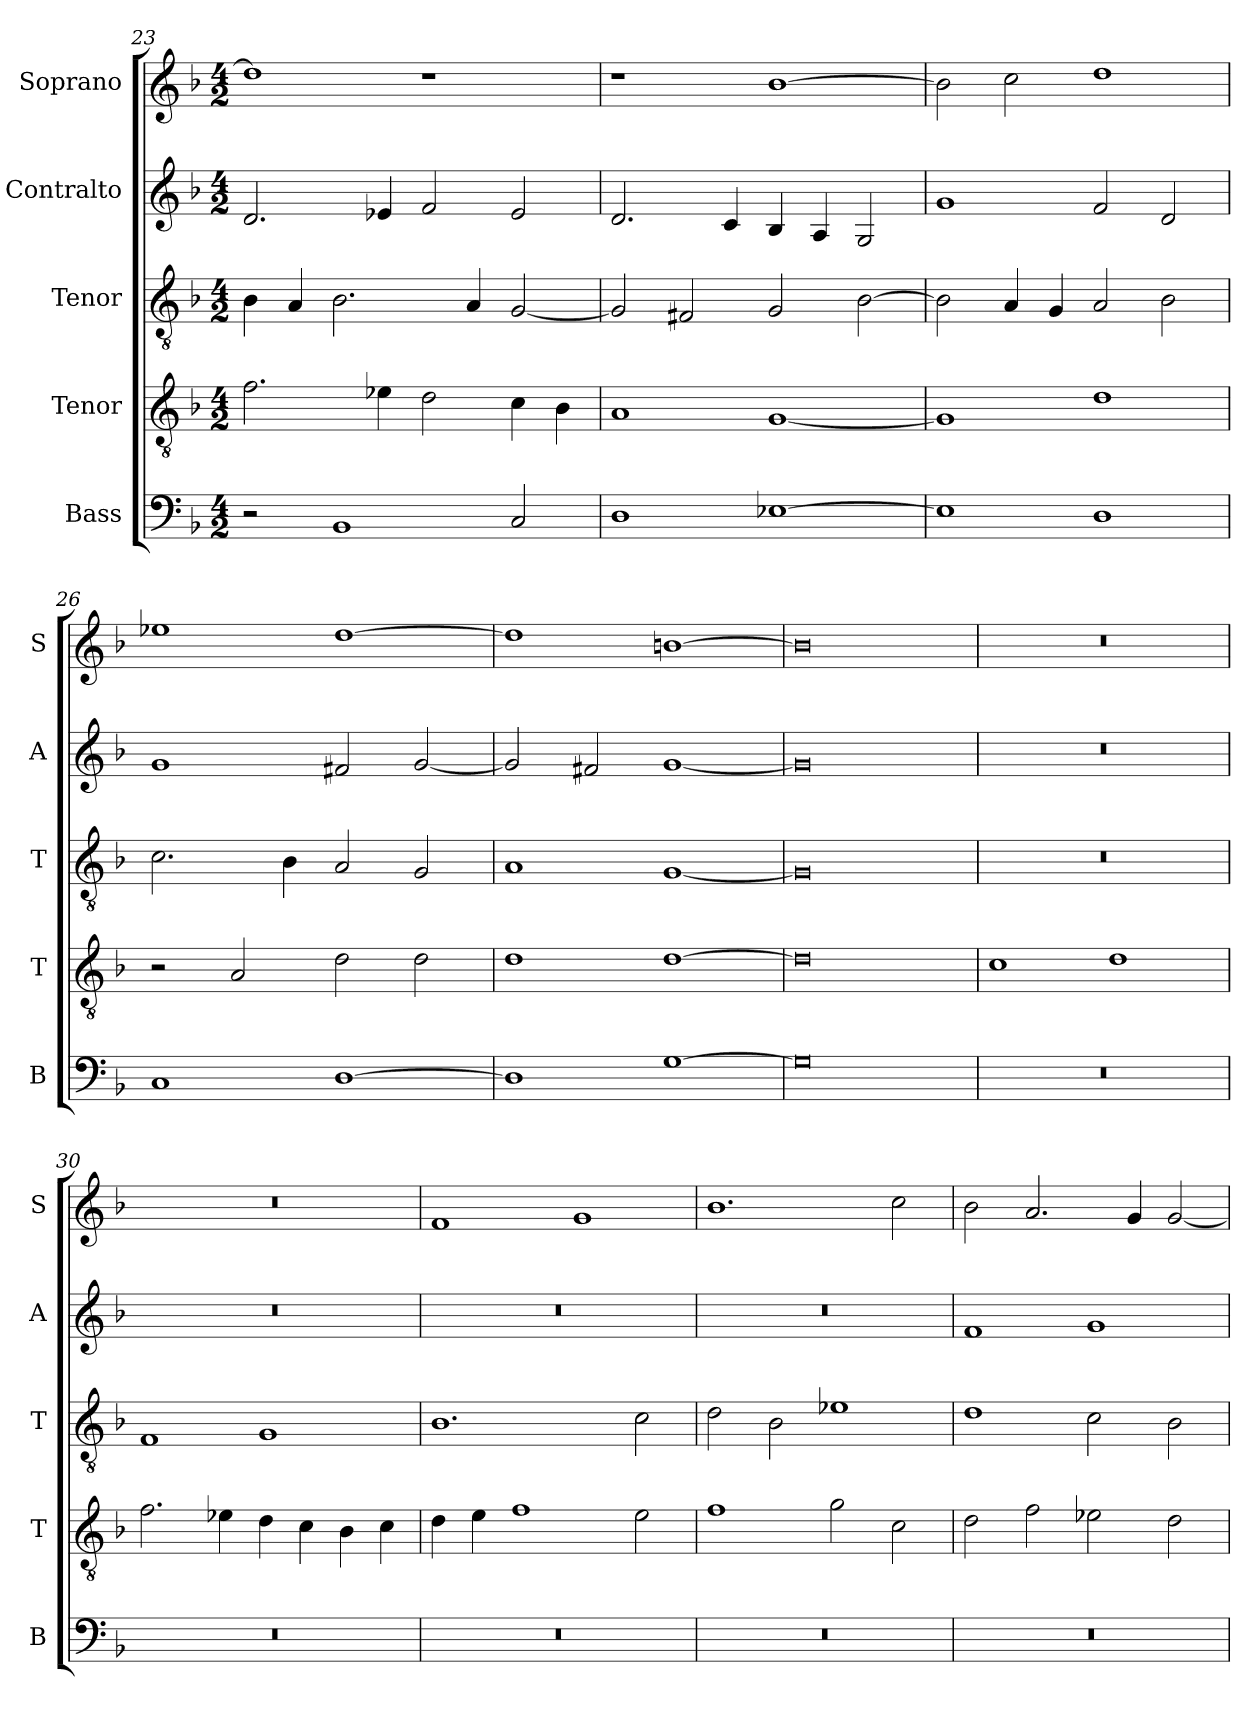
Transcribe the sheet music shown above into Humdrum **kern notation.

**kern	**kern	**kern	**kern	**kern
*part5	*part4	*part3	*part2	*part1
*staff5	*staff4	*staff3	*staff2	*staff1
*I"Bass	*I"Tenor	*I"Tenor	*I"Contralto	*I"Soprano
*I'B	*I'T	*I'T	*I'A	*I'S
*clefF4	*clefGv2	*clefGv2	*clefG2	*clefG2
*k[b-]	*k[b-]	*k[b-]	*k[b-]	*k[b-]
*G:dor	*G:dor	*G:dor	*G:dor	*G:dor
*M4/2	*M4/2	*M4/2	*M4/2	*M4/2
=23	=23	=23	=23	=23
2r	2.f	4B-	2.d	1dd]
.	.	4A	.	.
1BB-	.	2.B-	.	.
.	4e-X	.	4e-X	.
.	2d	.	2f	1r
.	.	4A	.	.
2C	4c	[2G	2e-	.
.	4B-	.	.	.
=24	=24	=24	=24	=24
1D	1A	2G]	2.d	1r
.	.	2F#X	.	.
.	.	.	4c	.
[1E-X	[1G	2G	4B-	[1b-
.	.	.	4A	.
.	.	[2B-	2G	.
=25	=25	=25	=25	=25
1E-]	1G]	2B-]	1g	2b-]
.	.	4A	.	2cc
.	.	4G	.	.
1D	1d	2A	2f	1dd
.	.	2B-	2d	.
=26	=26	=26	=26	=26
1C	2r	2.c	1g	1ee-X
.	2A	.	.	.
.	.	4B-	.	.
[1D	2d	2A	2f#X	[1dd
.	2d	2G	[2g	.
=27	=27	=27	=27	=27
1D]	1d	1A	2g]	1dd]
.	.	.	2f#X	.
[1G	[1d	[1G	[1g	[1bn
=28	=28	=28	=28	=28
0G]	0d]	0G]	0g]	0b]
=29	=29	=29	=29	=29
0r	1c	0r	0r	0r
.	1d	.	.	.
=30	=30	=30	=30	=30
0r	2.f	1F	0r	0r
.	4e-X	.	.	.
.	4d	1G	.	.
.	4c	.	.	.
.	4B-	.	.	.
.	4c	.	.	.
=31	=31	=31	=31	=31
0r	4d	1.B-	0r	1f
.	4e	.	.	.
.	1f	.	.	.
.	.	.	.	1g
.	2e	2c	.	.
=32	=32	=32	=32	=32
0r	1f	2d	0r	1.b-
.	.	2B-	.	.
.	2g	1e-X	.	.
.	2c	.	.	2cc
=33	=33	=33	=33	=33
0r	2d	1d	1f	2b-
.	2f	.	.	2.a
.	2e-X	2c	1g	.
.	.	.	.	4g
.	2d	2B-	.	[2g
=	=	=	=	=
*-	*-	*-	*-	*-
